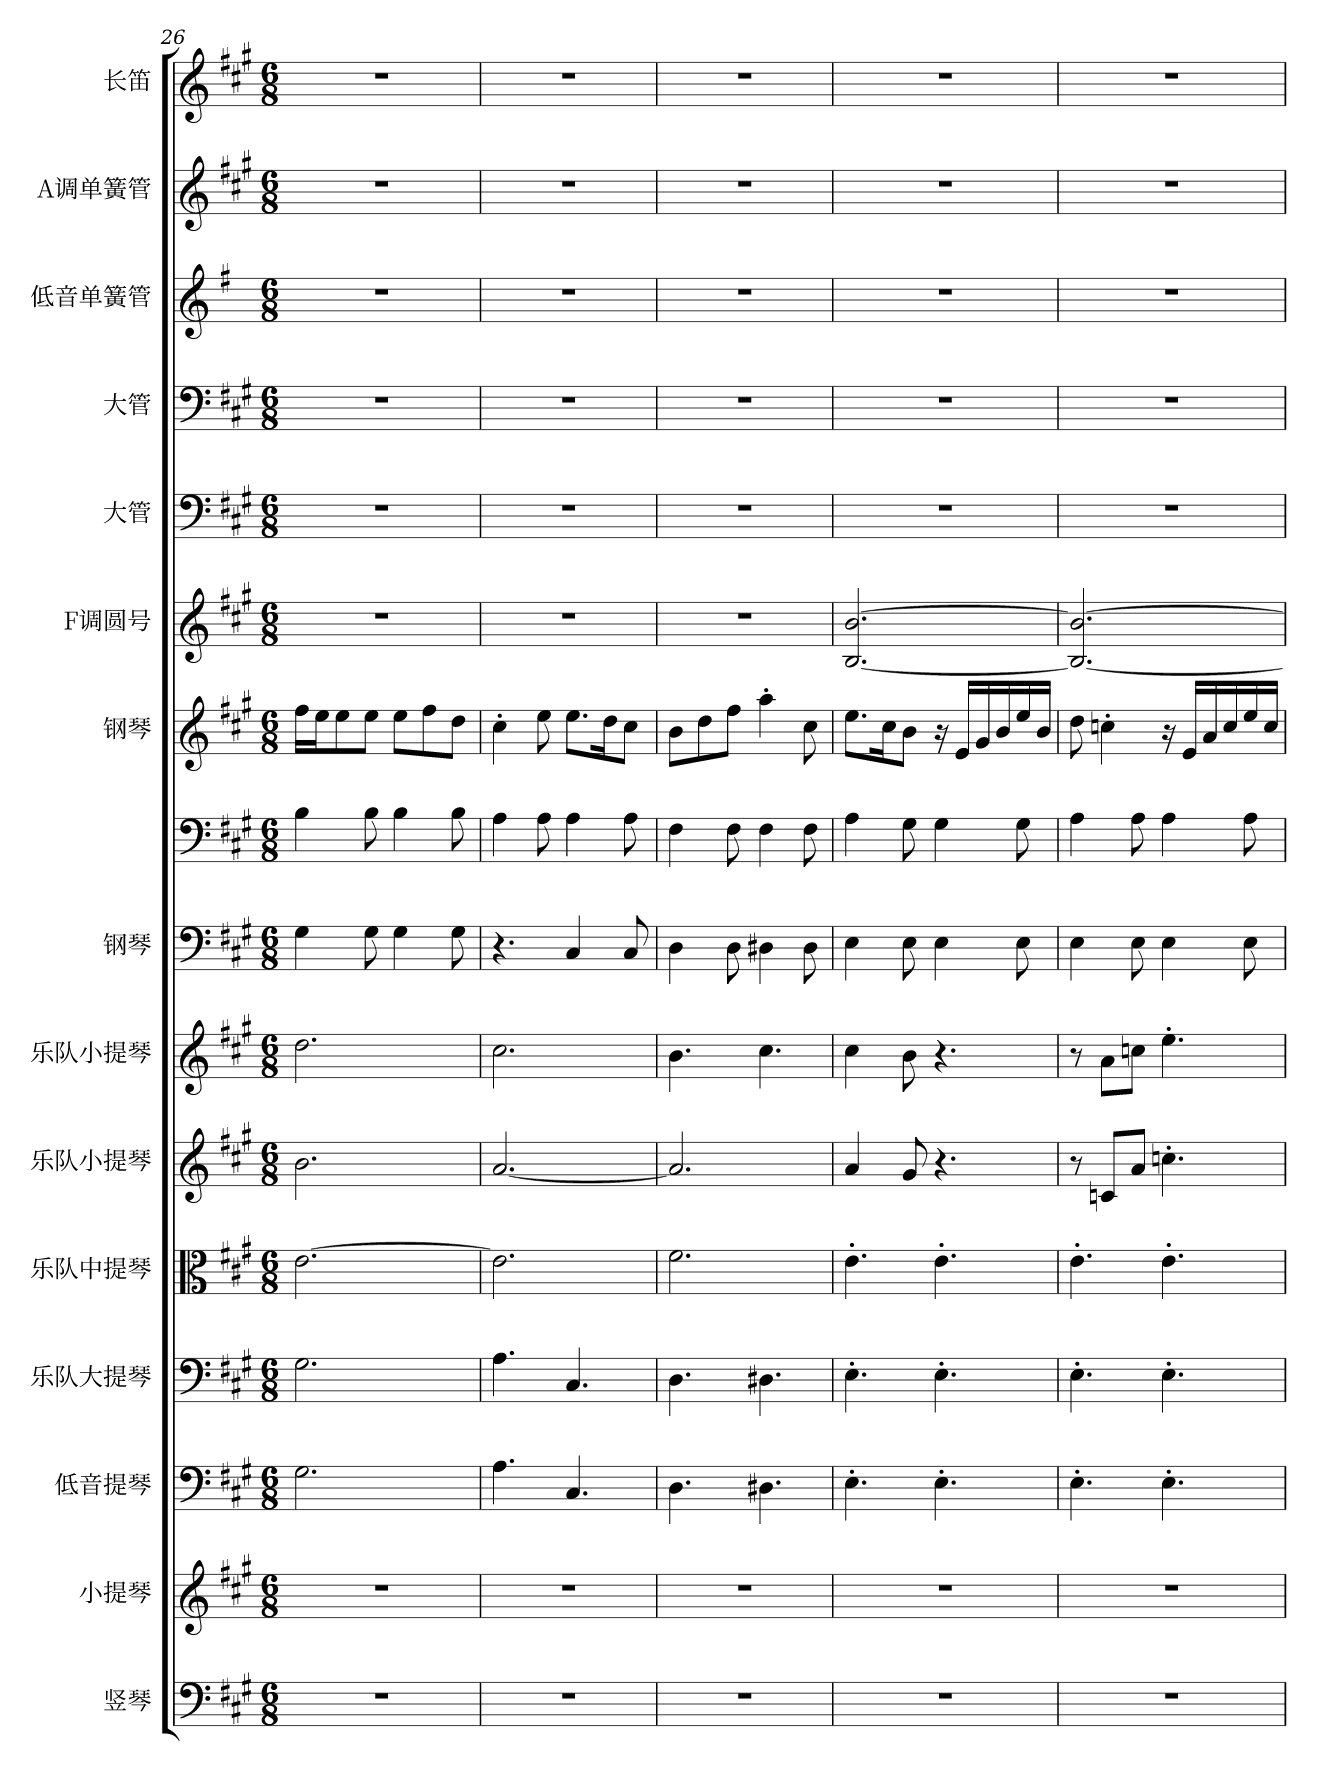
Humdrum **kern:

**kern	**kern	**kern	**kern	**kern	**kern	**kern	**kern	**kern	**kern	**kern	**kern	**kern	**kern	**kern	**kern
*part15	*part14	*part13	*part12	*part11	*part10	*part9	*part8	*part8	*part7	*part6	*part5	*part4	*part3	*part2	*part1
*staff16	*staff15	*staff14	*staff13	*staff12	*staff11	*staff10	*staff9	*staff8	*staff7	*staff6	*staff5	*staff4	*staff3	*staff2	*staff1
*I"竖琴	*I"小提琴	*I"低音提琴	*I"乐队大提琴	*I"乐队中提琴	*I"乐队小提琴	*I"乐队小提琴	*I"钢琴	*	*I"钢琴	*I"F调圆号	*I"大管	*I"大管	*I"低音单簧管	*I"A调单簧管	*I"长笛
!!LO:PB:g=z
*clefF4	*clefG2	*clefF4	*clefF4	*clefC3	*clefG2	*clefG2	*clefF4	*clefF4	*clefG2	*clefG2	*clefF4	*clefF4	*clefG2	*clefG2	*clefG2
*	*	*ITrd7c12	*	*	*	*	*	*	*	*ITrd4c7	*	*	*ITrd8c14	*ITrd2c3	*
*k[f#c#g#]	*k[f#c#g#]	*k[f#c#g#]	*k[f#c#g#]	*k[f#c#g#]	*k[f#c#g#]	*k[f#c#g#]	*k[f#c#g#]	*k[f#c#g#]	*k[f#c#g#]	*k[f#c#]	*k[f#c#g#]	*k[f#c#g#]	*k[f#]	*k[f#c#g#d#a#e#]	*k[f#c#g#]
*M6/8	*M6/8	*M6/8	*M6/8	*M6/8	*M6/8	*M6/8	*M6/8	*M6/8	*M6/8	*M6/8	*M6/8	*M6/8	*M6/8	*M6/8	*M6/8
=26	=26	=26	=26	=26	=26	=26	=26	=26	=26	=26	=26	=26	=26	=26	=26
2.r	2.r	2.GG#\	2.G#\	[2.e\	2.b\	2.dd\	4G#\	4B\	16ff#\LL	2.r	2.r	2.r	2.r	2.r	2.r
.	.	.	.	.	.	.	.	.	16ee\J	.	.	.	.	.	.
.	.	.	.	.	.	.	.	.	8ee\	.	.	.	.	.	.
.	.	.	.	.	.	.	8G#\	8B\	8ee\J	.	.	.	.	.	.
.	.	.	.	.	.	.	4G#\	4B\	8ee\L	.	.	.	.	.	.
.	.	.	.	.	.	.	.	.	8ff#\	.	.	.	.	.	.
.	.	.	.	.	.	.	8G#\	8B\	8dd\J	.	.	.	.	.	.
=27	=27	=27	=27	=27	=27	=27	=27	=27	=27	=27	=27	=27	=27	=27	=27
2.r	2.r	4.AA\	4.A\	2.e\]	[2.a/	2.cc#\	4.r	4A\	4cc#'\	2.r	2.r	2.r	2.r	2.r	2.r
.	.	.	.	.	.	.	.	8A\	8ee\	.	.	.	.	.	.
.	.	4.CC#/	4.C#/	.	.	.	4C#/	4A\	8.ee\L	.	.	.	.	.	.
.	.	.	.	.	.	.	.	.	16dd\K	.	.	.	.	.	.
.	.	.	.	.	.	.	8C#/	8A\	8cc#\J	.	.	.	.	.	.
=28	=28	=28	=28	=28	=28	=28	=28	=28	=28	=28	=28	=28	=28	=28	=28
2.r	2.r	4.DD\	4.D\	2.f#\	2.a/]	4.b\	4D\	4F#\	8b\L	2.r	2.r	2.r	2.r	2.r	2.r
.	.	.	.	.	.	.	.	.	8dd\	.	.	.	.	.	.
.	.	.	.	.	.	.	8D\	8F#\	8ff#\J	.	.	.	.	.	.
.	.	4.DD#X\	4.D#X\	.	.	4.cc#\	4D#X\	4F#\	4aa'\	.	.	.	.	.	.
.	.	.	.	.	.	.	8D#\	8F#\	8cc#\	.	.	.	.	.	.
=29	=29	=29	=29	=29	=29	=29	=29	=29	=29	=29	=29	=29	=29	=29	=29
2.r	2.r	4.EE'\	4.E'\	4.e'\	4a/	4cc#\	4E\	4A\	8.ee\L	[2.E/ [2.e/	2.r	2.r	2.r	2.r	2.r
.	.	.	.	.	.	.	.	.	16cc#\K	.	.	.	.	.	.
.	.	.	.	.	8g#/	8b\	8E\	8G#\	8b\J	.	.	.	.	.	.
.	.	4.EE'\	4.E'\	4.e'\	4.r	4.r	4E\	4G#\	16r	.	.	.	.	.	.
.	.	.	.	.	.	.	.	.	16e/LL	.	.	.	.	.	.
.	.	.	.	.	.	.	.	.	16g#/	.	.	.	.	.	.
.	.	.	.	.	.	.	.	.	16b/	.	.	.	.	.	.
.	.	.	.	.	.	.	8E\	8G#\	16ee/	.	.	.	.	.	.
.	.	.	.	.	.	.	.	.	16b/JJ	.	.	.	.	.	.
!!LO:PB:g=z
=30	=30	=30	=30	=30	=30	=30	=30	=30	=30	=30	=30	=30	=30	=30	=30
2.r	2.r	4.EE'\	4.E'\	4.e'\	8r	8r	4E\	4A\	8dd\	2.E/_ 2.e/_	2.r	2.r	2.r	2.r	2.r
.	.	.	.	.	8cn/L	8a\L	.	.	4ccn'\	.	.	.	.	.	.
.	.	.	.	.	8a/J	8ccn\J	8E\	8A\	.	.	.	.	.	.	.
.	.	4.EE'\	4.E'\	4.e'\	4.ccn'\	4.ee'\	4E\	4A\	16r	.	.	.	.	.	.
.	.	.	.	.	.	.	.	.	16e/LL	.	.	.	.	.	.
.	.	.	.	.	.	.	.	.	16a/	.	.	.	.	.	.
.	.	.	.	.	.	.	.	.	16cc/	.	.	.	.	.	.
.	.	.	.	.	.	.	8E\	8A\	16ee/	.	.	.	.	.	.
.	.	.	.	.	.	.	.	.	16cc/JJ	.	.	.	.	.	.
=	=	=	=	=	=	=	=	=	=	=	=	=	=	=	=
*-	*-	*-	*-	*-	*-	*-	*-	*-	*-	*-	*-	*-	*-	*-	*-
